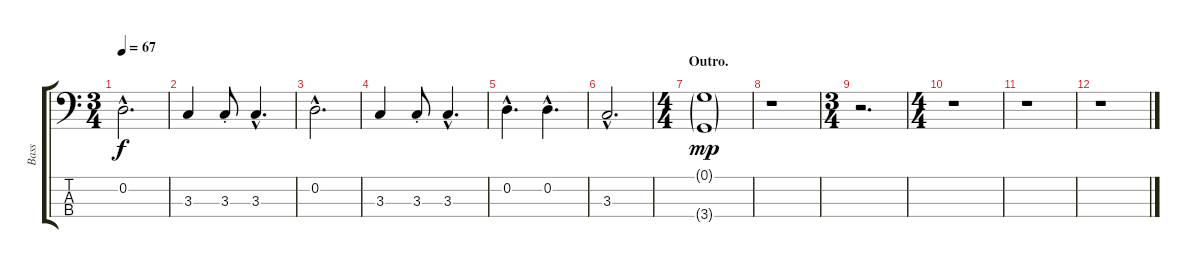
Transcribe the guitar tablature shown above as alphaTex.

\track ("Bass" "Bass") {instrument electricbassfinger}
\staff {score tabs}
\tuning (G2 D2 A1 E1) {hide}
\ts (3 4)
\tempo 67
\clef f4
\ks c
0.2{hac}.2{d dy f} |
3.3.4 3.3{st}.8 3.3{hac}.4{d} |
0.2{hac}.2{d} |
3.3.4 3.3{st}.8 3.3{hac}.4{d} |
0.2{hac}.4{d} 0.2{hac}.4{d} |
3.3{hac}.2{d} |
\ts (4 4)
\section ("" "Outro.")
(0.1{g} 3.4{g}).1{dy mp} |
r.1 |
\ts (3 4)
r.2{d} |
\ts (4 4)
r.1 |
r.1 |
r.1
